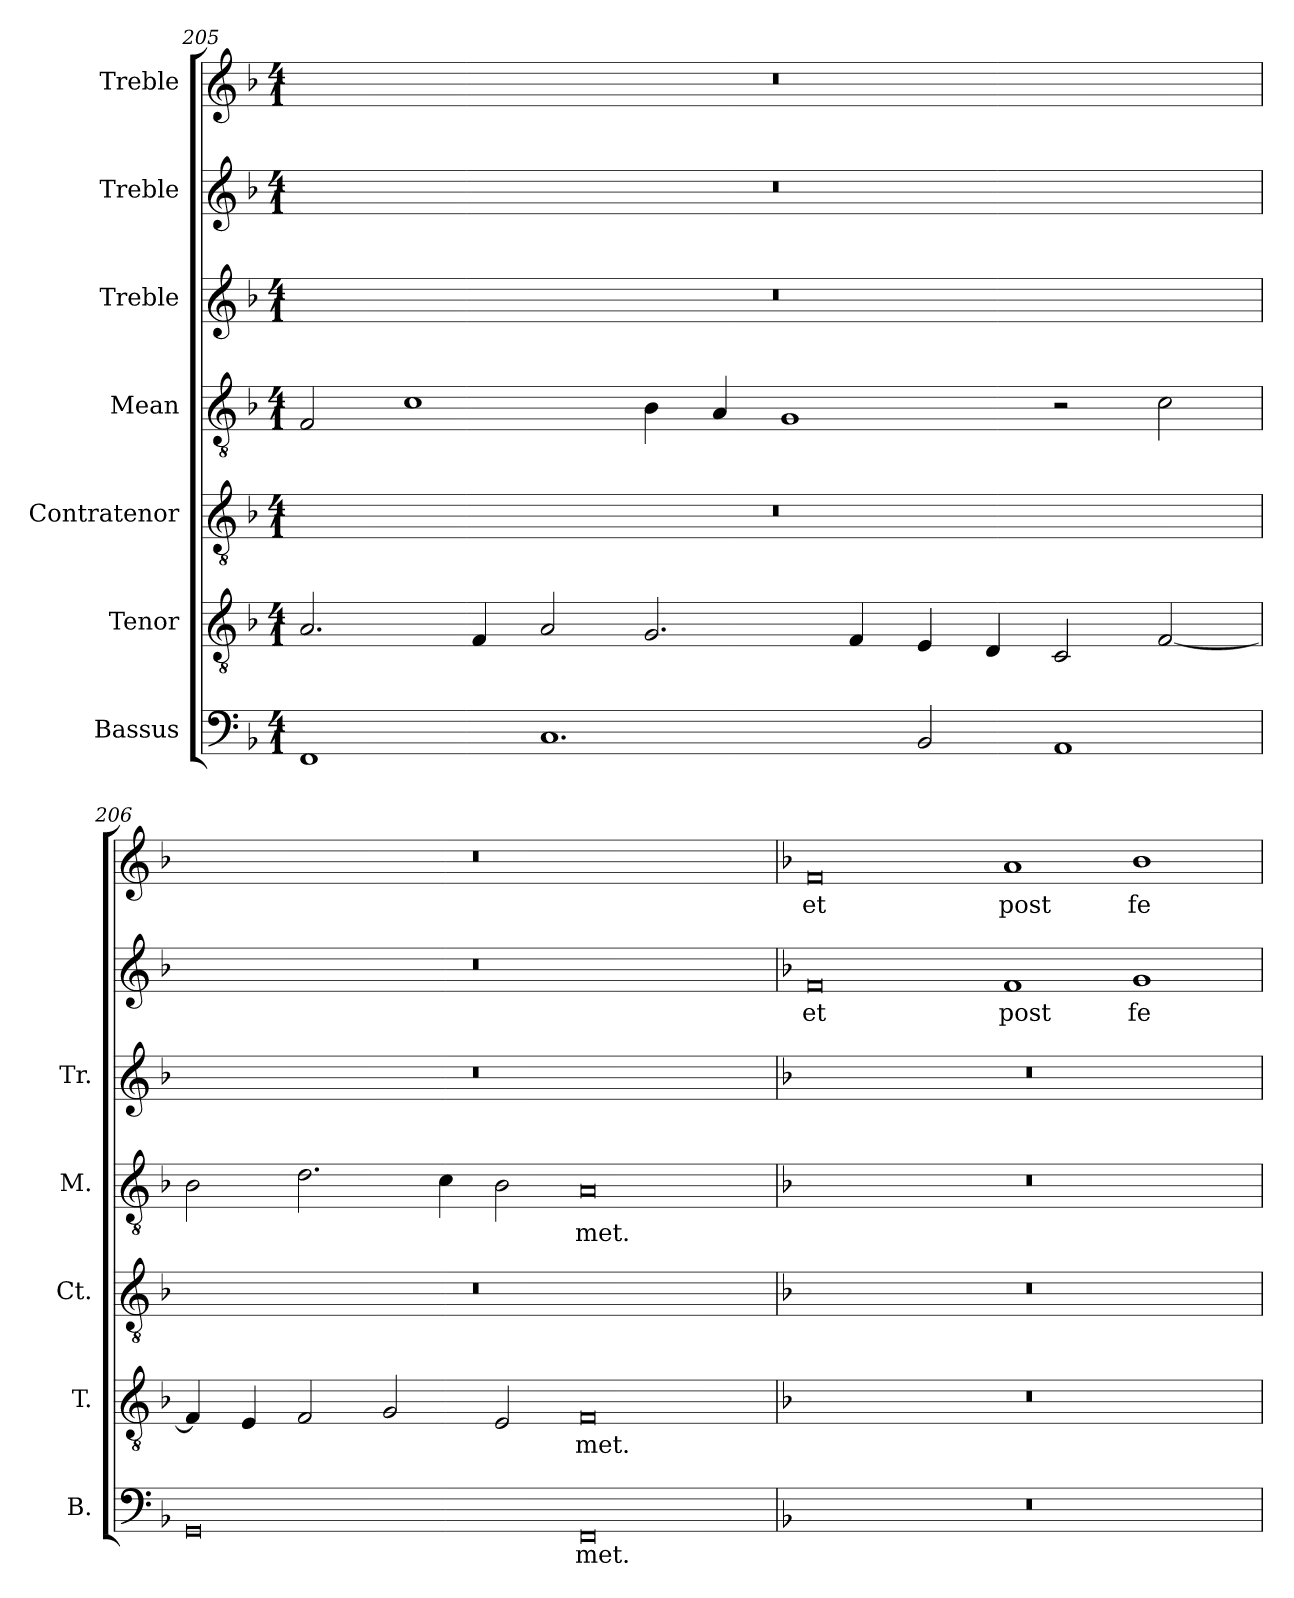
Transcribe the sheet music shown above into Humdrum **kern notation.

**kern	**text	**kern	**text	**kern	**kern	**text	**kern	**kern	**text	**kern	**text
*part7	*part7	*part6	*part6	*part5	*part4	*part4	*part3	*part2	*part2	*part1	*part1
*staff7	*staff7	*staff6	*staff6	*staff5	*staff4	*staff4	*staff3	*staff2	*staff2	*staff1	*staff1
*I"Bassus	*	*I"Tenor	*	*I"Contratenor	*I"Mean	*	*I"Treble	*I"Treble	*	*I"Treble	*
*I'B.	*	*I'T.	*	*I'Ct.	*I'M.	*	*I'Tr.	*	*	*	*
!!LO:LB:g=z
*clefF4	*	*clefGv2	*	*clefGv2	*clefGv2	*	*clefG2	*clefG2	*	*clefG2	*
*	*	*ITrd7c12	*	*ITrd7c12	*ITrd7c12	*	*	*	*	*	*
*k[b-]	*	*k[b-]	*	*k[b-]	*k[b-]	*	*k[b-]	*k[b-]	*	*k[b-]	*
*F:	*	*F:	*	*F:	*F:	*	*F:	*F:	*	*F:	*
*M4/1	*	*M4/1	*	*M4/1	*M4/1	*	*M4/1	*M4/1	*	*M4/1	*
=205	=205	=205	=205	=205	=205	=205	=205	=205	=205	=205	=205
!	!	!	!	!LO:N:vis=1	!	!	!LO:N:vis=1	!LO:N:vis=1	!	!LO:N:vis=1	!
1FFi	.	2.AAi/	.	00r	2FFi/	.	00r	00r	.	00r	.
.	.	.	.	.	1Ci	.	.	.	.	.	.
.	.	4FFi/	.	.	.	.	.	.	.	.	.
1.Ci	.	2AAi/	.	.	.	.	.	.	.	.	.
.	.	2.GGi/	.	.	4BB-i\	.	.	.	.	.	.
.	.	.	.	.	4AAi/	.	.	.	.	.	.
.	.	.	.	.	1GGi	.	.	.	.	.	.
.	.	4FFi/	.	.	.	.	.	.	.	.	.
2BB-i/	.	4EEi/	.	.	.	.	.	.	.	.	.
.	.	4DDi/	.	.	.	.	.	.	.	.	.
1AAi	.	2CCi/	.	.	2r	.	.	.	.	.	.
.	.	[<2FFi/	.	.	2Ci\	.	.	.	.	.	.
=206	=206	=206	=206	=206	=206	=206	=206	=206	=206	=206	=206
!	!	!	!	!LO:N:vis=1	!	!	!LO:N:vis=1	!LO:N:vis=1	!	!LO:N:vis=1	!
0GGi	.	4FFi/]	.	00r	2BB-i\	.	00r	00r	.	00r	.
.	.	4EEi/	.	.	.	.	.	.	.	.	.
.	.	2FFi/	.	.	2.Di\	.	.	.	.	.	.
.	.	2GGi/	.	.	.	.	.	.	.	.	.
.	.	.	.	.	4Ci\	.	.	.	.	.	.
.	.	2EEi/	.	.	2BB-i\	.	.	.	.	.	.
!	!LO:LY:b:color=#000000	!	!	!	!	!	!	!	!	!	!
!	!	!	!LO:LY:b:color=#000000	!	!	!	!	!	!	!	!
!	!	!	!	!	!	!LO:LY:b:color=#000000	!	!	!	!	!
0FFi	-met.	0FFi	-met.	.	0AAi	-met.	.	.	.	.	.
!!LO:PB:g=z
=207	=207	=207	=207	=207	=207	=207	=207	=207	=207	=207	=207
*k[b-]	*	*k[b-]	*	*k[b-]	*k[b-]	*	*k[b-]	*k[b-]	*	*k[b-]	*
*F:	*	*F:	*	*F:	*F:	*	*F:	*F:	*	*F:	*
!LO:N:vis=1	!	!LO:N:vis=1	!	!LO:N:vis=1	!LO:N:vis=1	!	!LO:N:vis=1	!	!	!	!
!	!	!	!	!	!	!	!	!	!LO:LY:b:color=#000000	!	!
!	!	!	!	!	!	!	!	!	!	!	!LO:LY:b:color=#000000
00r	.	00r	.	00r	00r	.	00r	0fi	et	0fi	et
!	!	!	!	!	!	!	!	!	!LO:LY:b:color=#000000	!	!
!	!	!	!	!	!	!	!	!	!	!	!LO:LY:b:color=#000000
.	.	.	.	.	.	.	.	1fi	post	1ai	post
!	!	!	!	!	!	!	!	!	!LO:LY:b:color=#000000	!	!
!	!	!	!	!	!	!	!	!	!	!	!LO:LY:b:color=#000000
.	.	.	.	.	.	.	.	1gi	fe-	1b-i	fe-
=	=	=	=	=	=	=	=	=	=	=	=
*-	*-	*-	*-	*-	*-	*-	*-	*-	*-	*-	*-
